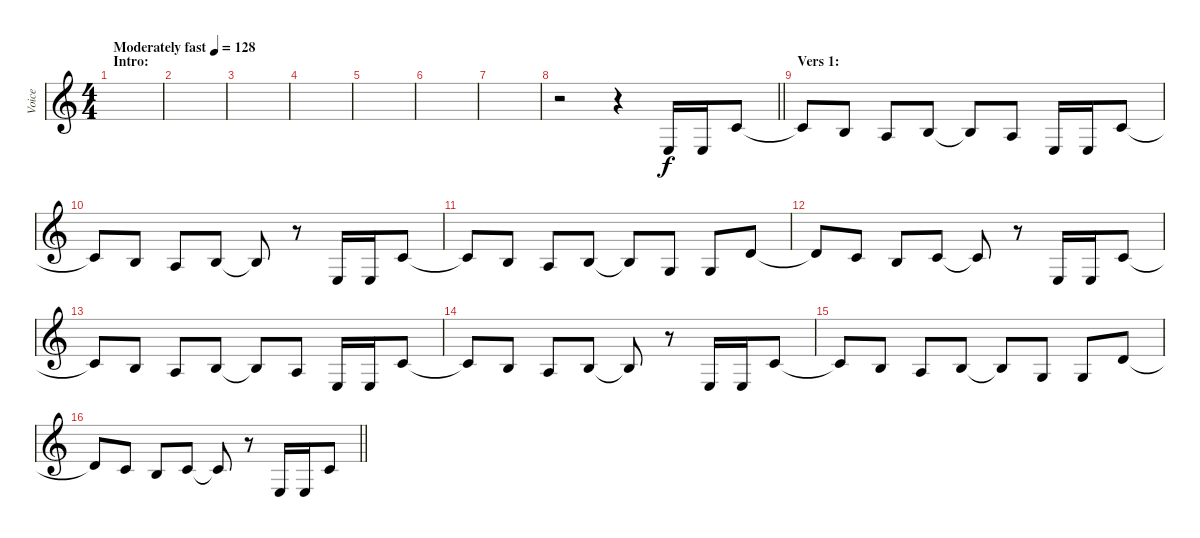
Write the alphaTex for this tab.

\track ("Voice" "Voice") {instrument voiceoohs}
\staff {score}
\tuning (E4 B3 G3 D3 A2 E2) {hide}
\ts (4 4)
\section ("" "Intro:")
\tempo (128 "Moderately fast")
\clef g2
\ks c
|
|
|
|
|
|
|
\barLineRight lightlight
r.2 r.4 2.4.16 2.4.16 1.2.8 |
\section ("" "Vers 1:")
1.2{t}.8 0.2.8 2.3.8 0.2.8 0.2{t}.8 2.3.8 2.4.16 2.4.16 1.2.8 |
1.2{t}.8 0.2.8 2.3.8 0.2.8 0.2{t}.8 r.8 2.4.16 2.4.16 1.2.8 |
1.2{t}.8 0.2.8 2.3.8 0.2.8 0.2{t}.8 0.3.8 0.3.8 3.2.8 |
3.2{t}.8 1.2.8 0.2.8 1.2.8 1.2{t}.8 r.8 2.4.16 2.4.16 1.2.8 |
1.2{t}.8 0.2.8 2.3.8 0.2.8 0.2{t}.8 2.3.8 2.4.16 2.4.16 1.2.8 |
1.2{t}.8 0.2.8 2.3.8 0.2.8 0.2{t}.8 r.8 2.4.16 2.4.16 1.2.8 |
1.2{t}.8 0.2.8 2.3.8 0.2.8 0.2{t}.8 0.3.8 0.3.8 3.2.8 |
\barLineRight lightlight
3.2{t}.8 1.2.8 0.2.8 1.2.8 1.2{t}.8 r.8 2.4.16 2.4.16 1.2.8
